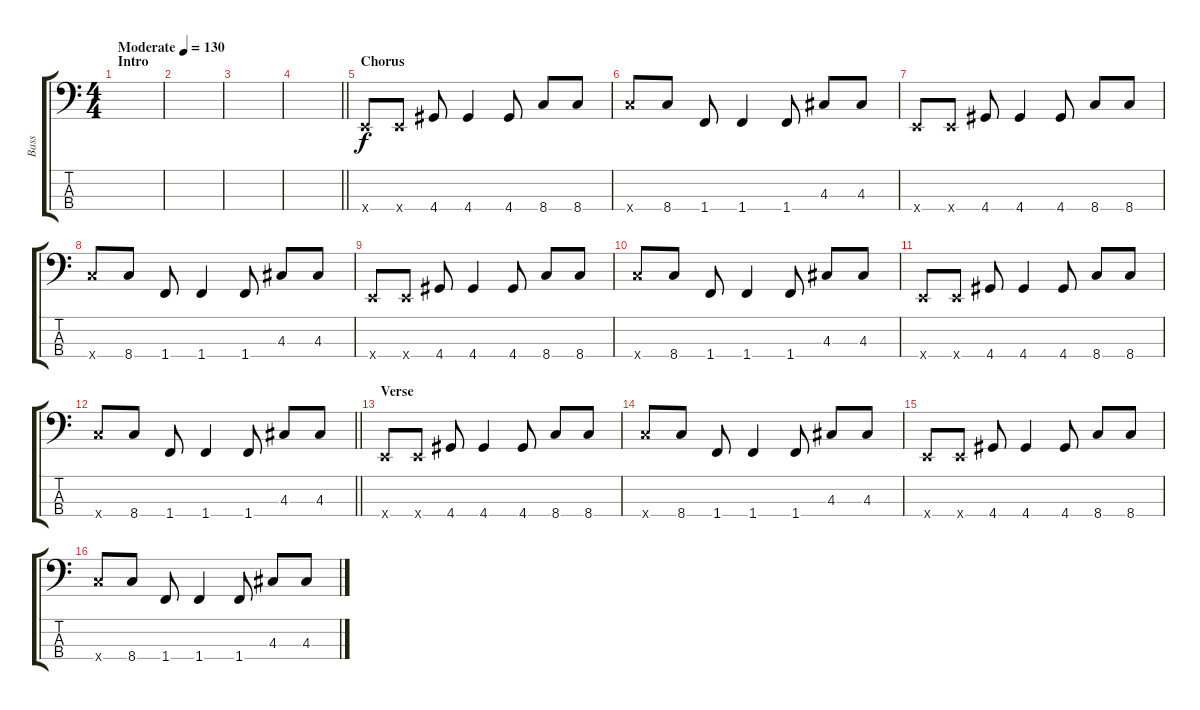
\track ("Bass" "Bass") {instrument electricbassfinger}
\staff {score tabs}
\tuning (G2 D2 A1 E1) {hide}
\ts (4 4)
\section ("" "Intro")
\tempo (130 "Moderate")
\clef f4
\ks c
|
|
|
\barLineRight lightlight
|
\section ("" "Chorus")
0.4{x}.8 0.4{x}.8 4.4.8 4.4.4 4.4.8 8.4.8 8.4.8 |
8.4{x}.8 8.4.8 1.4.8 1.4.4 1.4.8 4.3.8 4.3.8 |
0.4{x}.8 0.4{x}.8 4.4.8 4.4.4 4.4.8 8.4.8 8.4.8 |
8.4{x}.8 8.4.8 1.4.8 1.4.4 1.4.8 4.3.8 4.3.8 |
0.4{x}.8 0.4{x}.8 4.4.8 4.4.4 4.4.8 8.4.8 8.4.8 |
8.4{x}.8 8.4.8 1.4.8 1.4.4 1.4.8 4.3.8 4.3.8 |
0.4{x}.8 0.4{x}.8 4.4.8 4.4.4 4.4.8 8.4.8 8.4.8 |
\barLineRight lightlight
8.4{x}.8 8.4.8 1.4.8 1.4.4 1.4.8 4.3.8 4.3.8 |
\section ("" "Verse")
0.4{x}.8 0.4{x}.8 4.4.8 4.4.4 4.4.8 8.4.8 8.4.8 |
8.4{x}.8 8.4.8 1.4.8 1.4.4 1.4.8 4.3.8 4.3.8 |
0.4{x}.8 0.4{x}.8 4.4.8 4.4.4 4.4.8 8.4.8 8.4.8 |
8.4{x}.8 8.4.8 1.4.8 1.4.4 1.4.8 4.3.8 4.3.8
